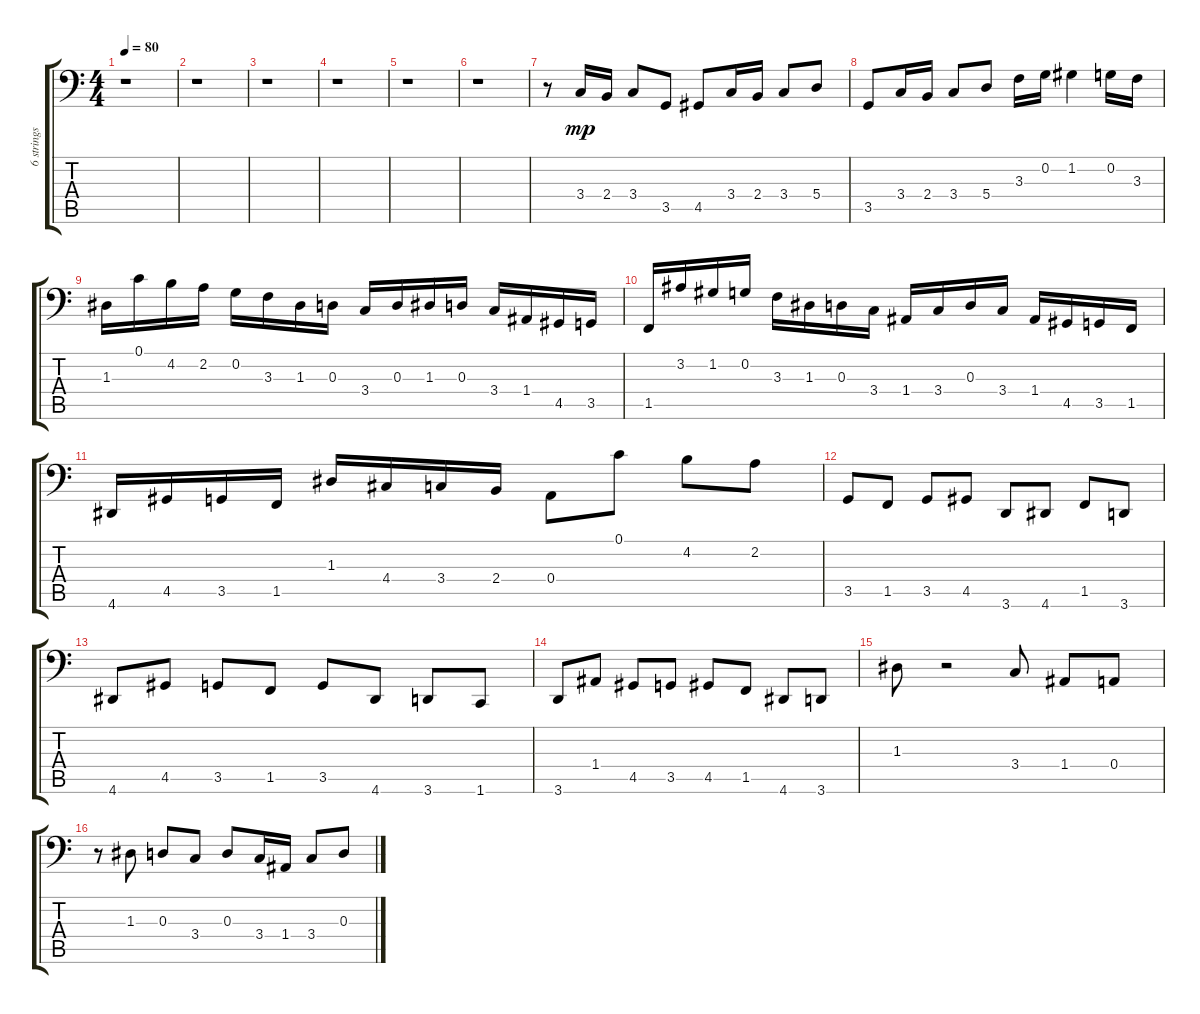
\track ("6 strings bass" "6 strings ") {instrument electricbassfinger}
\staff {score tabs}
\tuning (C3 G2 D2 A1 E1 B0) {hide}
\ts (4 4)
\tempo 80
\clef f4
\ks c
r.1{dy mp instrument electricbassfinger} |
r.1 |
r.1 |
r.1 |
r.1 |
r.1 |
r.8 3.4.16 2.4.16 3.4.8 3.5.8 4.5.8 3.4.16 2.4.16 3.4.8 5.4.8 |
3.5.8 3.4.16 2.4.16 3.4.8 5.4.8 3.3.16 0.2.16 1.2.4 0.2.16 3.3.16 |
1.3.16 0.1.16 4.2.16 2.2.16 0.2.16 3.3.16 1.3.16 0.3.16 3.4.16 0.3.16 1.3.16 0.3.16 3.4.16 1.4.16 4.5.16 3.5.16 |
1.5.16 3.2.16 1.2.16 0.2.16 3.3.16 1.3.16 0.3.16 3.4.16 1.4.16 3.4.16 0.3.16 3.4.16 1.4.16 4.5.16 3.5.16 1.5.16 |
4.6.16 4.5.16 3.5.16 1.5.16 1.3.16 4.4.16 3.4.16 2.4.16 0.4.8 0.1.8 4.2.8 2.2.8 |
3.5.8 1.5.8 3.5.8 4.5.8 3.6.8 4.6.8 1.5.8 3.6.8 |
4.6.8 4.5.8 3.5.8 1.5.8 3.5.8 4.6.8 3.6.8 1.6.8 |
3.6.8 1.4.8 4.5.8 3.5.8 4.5.8 1.5.8 4.6.8 3.6.8 |
1.3.8 r.2 3.4.8 1.4.8 0.4.8 |
r.8 1.3.8 0.3.8 3.4.8 0.3.8 3.4.16 1.4.16 3.4.8 0.3.8
